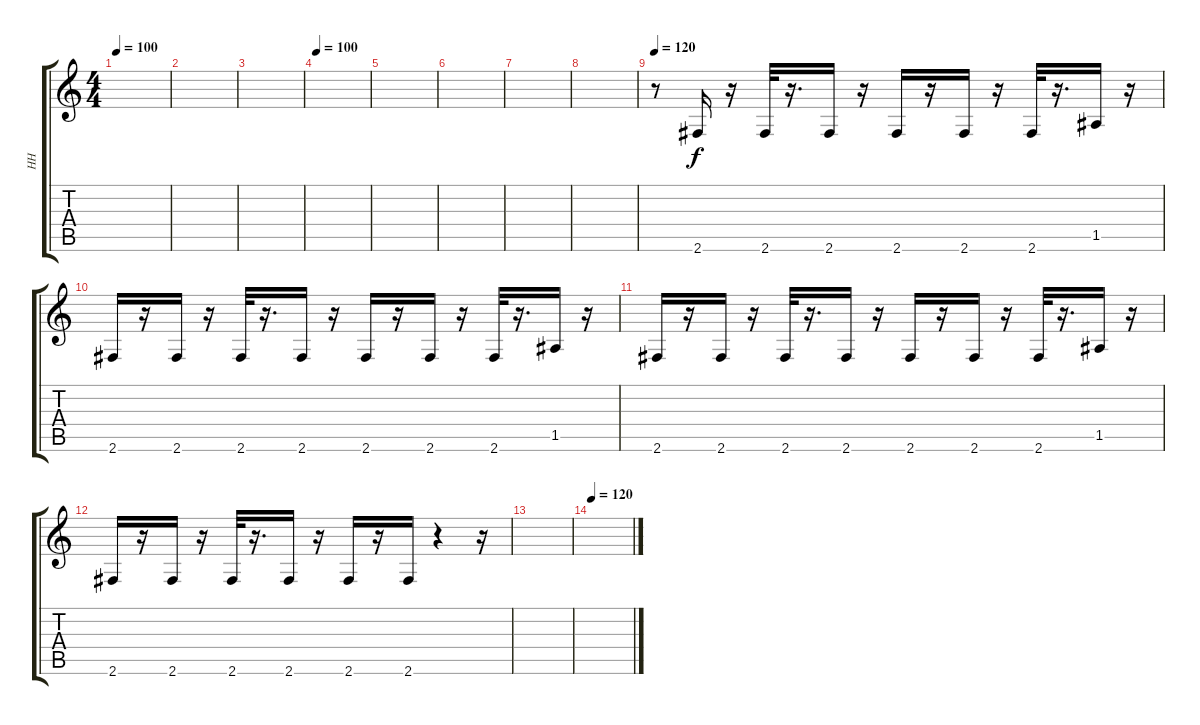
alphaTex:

\track ("HH" "HH") {instrument acousticguitarsteel}
\staff {score tabs}
\tuning (E4 B3 G3 D3 A2 E2) {hide}
\ts (4 4)
\tempo 100
\clef g2
\ks c
|
|
|
\tempo 100
|
|
|
|
|
\tempo 120
r.8 2.6.16 r.16 2.6.32 r.16{d} 2.6.16 r.16 2.6.16 r.16 2.6.16 r.16 2.6.32 r.16{d} 1.5.16 r.16 |
2.6.16 r.16 2.6.16 r.16 2.6.32 r.16{d} 2.6.16 r.16 2.6.16 r.16 2.6.16 r.16 2.6.32 r.16{d} 1.5.16 r.16 |
2.6.16 r.16 2.6.16 r.16 2.6.32 r.16{d} 2.6.16 r.16 2.6.16 r.16 2.6.16 r.16 2.6.32 r.16{d} 1.5.16 r.16 |
2.6.16 r.16 2.6.16 r.16 2.6.32 r.16{d} 2.6.16 r.16 2.6.16 r.16 2.6.16 r.4 r.16 |
|
\tempo 120
